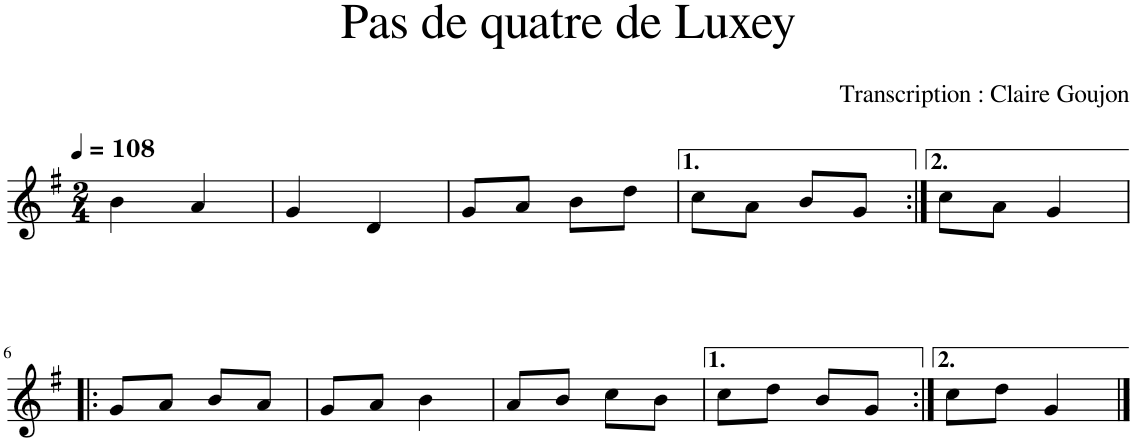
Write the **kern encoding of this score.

**kern
*part1
*staff1
*I"Accordéon
*clefG2
*k[f#]
*M2/4
*MM108
=1
4b\
4a/
=2
4g/
4d/
=3
8g/L
8a/J
8b\L
8dd\J
=4
8cc\L
8a\J
8b/L
8g/J
=5:|!
8cc\L
8a\J
4g/
!!LO:LB:g=z
=6!|:
8g/L
8a/J
8b/L
8a/J
=7
8g/L
8a/J
4b\
=8
8a/L
8b/J
8cc\L
8b\J
=9
8cc\L
8dd\J
8b/L
8g/J
=10:|!
8cc\L
8dd\J
4g/
==
*-
